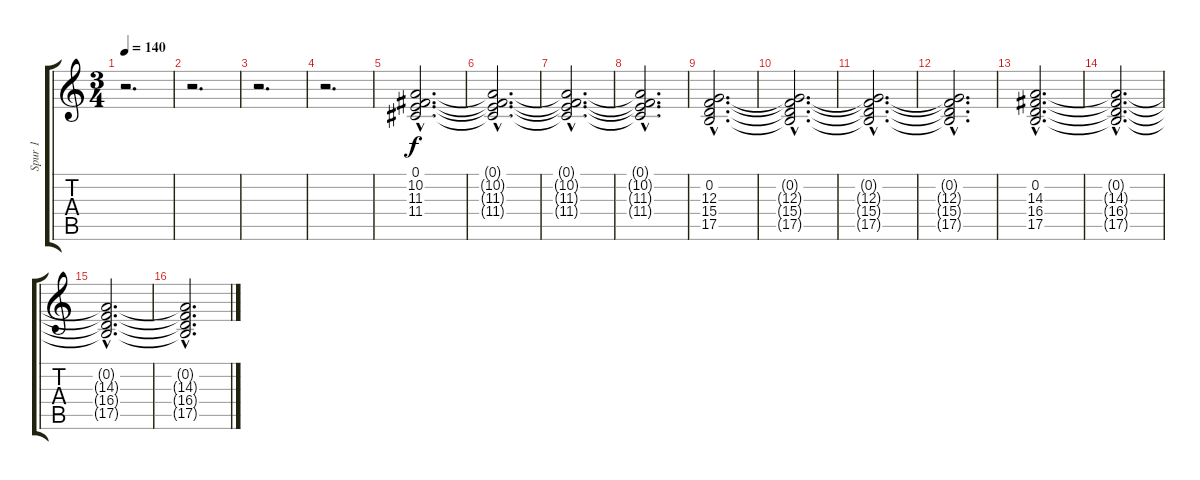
\track ("Spur 1" "Spur 1") {instrument stringensemble1}
\staff {score tabs}
\tuning (E4 B3 G3 D3 A2 E2) {hide}
\ts (3 4)
\tempo 140
\clef g2
\ks c
r.2{d dy f} |
r.2{d} |
r.2{d} |
r.2{d} |
(0.1{hac} 10.2{hac} 11.3{hac} 11.4{hac}).2{d} |
(0.1{hac t} 10.2{hac t} 11.3{hac t} 11.4{hac t}).2{d} |
(0.1{hac t} 10.2{hac t} 11.3{hac t} 11.4{hac t}).2{d} |
(0.1{hac t} 10.2{hac t} 11.3{hac t} 11.4{hac t}).2{d} |
(0.2{hac} 12.3{hac} 15.4{hac} 17.5{hac}).2{d} |
(0.2{hac t} 12.3{hac t} 15.4{hac t} 17.5{hac t}).2{d} |
(0.2{hac t} 12.3{hac t} 15.4{hac t} 17.5{hac t}).2{d} |
(0.2{hac t} 12.3{hac t} 15.4{hac t} 17.5{hac t}).2{d} |
(0.2{hac} 14.3{hac} 16.4{hac} 17.5{hac}).2{d} |
(0.2{hac t} 14.3{hac t} 16.4{hac t} 17.5{hac t}).2{d} |
(0.2{hac t} 14.3{hac t} 16.4{hac t} 17.5{hac t}).2{d} |
(0.2{hac t} 14.3{hac t} 16.4{hac t} 17.5{hac t}).2{d}
